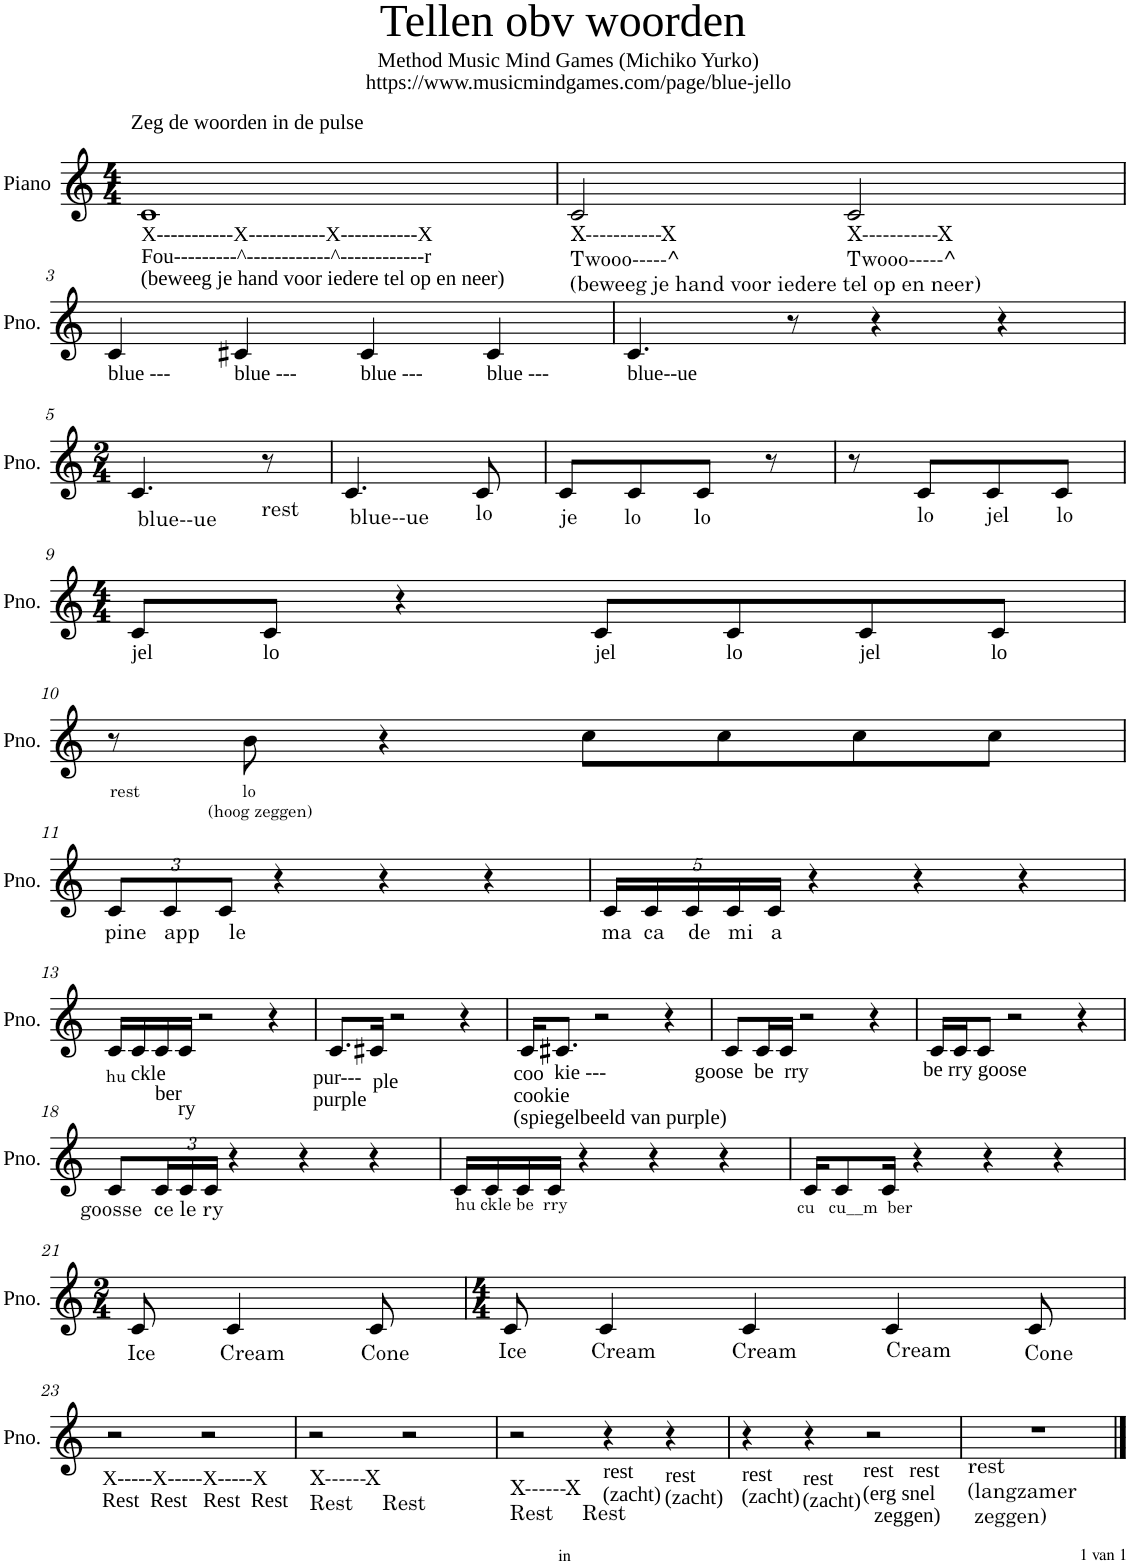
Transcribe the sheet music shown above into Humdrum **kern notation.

**kern
*part1
*staff1
*I"Piano
*I'Pno.
*clefG2
*k[]
*M4/4
=1
!LO:TX:b:t=X-----------X-----------X-----------X
!LO:TX:b:t=Fou---------^------------^------------r
!LO:TX:b:t=(beweeg je hand voor iedere tel op en neer)
1c
=2
!LO:TX:b:t=X-----------X
!LO:TX:b:t=Twooo-----^
!LO:TX:b:t=(beweeg je hand voor iedere tel op en neer)
2c/
!LO:TX:b:t=X-----------X
!LO:TX:b:t=Twooo-----^
2c/
!!LO:LB:g=z
=3
!LO:TX:b:t=blue ---
!LO:TX:a:t=Zeg de woorden in de pulse
4c/
!LO:TX:b:t=blue ---
4c#X/
!LO:TX:b:t=blue ---
4c#/
!LO:TX:b:t=blue ---
4c#/
=4
!LO:TX:b:t=blue--ue
4.c/
8r
4r
4r
!!LO:LB:g=z
=5
*M2/4
!LO:TX:b:t=blue--ue
4.c/
!LO:TX:b:t=rest
8r
=6
!LO:TX:b:t=blue--ue
4.c/
!LO:TX:b:t=lo
8c/
=7
!LO:TX:b:t=je        lo         lo
8c/L
8c/
8c/J
8r
=8
8r
!LO:TX:b:t=lo         jel        lo
8c/L
8c/
8c/J
!!LO:LB:g=z
=9
*M4/4
!LO:TX:b:t=jel
8c/L
!LO:TX:b:t=lo
8c/J
4r
!LO:TX:b:t=jel
8c/L
!LO:TX:b:t=lo
8c/
!LO:TX:b:t=jel
8c/
!LO:TX:b:t=lo
8c/J
!!LO:LB:g=z
=10
!LO:TX:b:t=rest                      lo
!LO:TX:b:t=(hoog zeggen)
8r
8b\
4r
8cc\L
8cc\
8cc\
8cc\J
!!LO:LB:g=z
=11
*Xbrackettup
!LO:TX:b:t=pine   app     le
12c/L
12c/
12c/J
4r
4r
4r
=12
!LO:TX:b:t=ma  ca    de   mi   a
20c/LL
20c/
20c/
20c/
20c/JJ
4r
4r
4r
!!LO:LB:g=z
=13
!LO:TX:b:t=hu
16c/LL
!LO:TX:b:t=ckle
16c/
!LO:TX:b:t=ber
16c/
!LO:TX:b:t=ry
16c/JJ
2r
4r
=14
!LO:TX:b:t=pur---
!LO:TX:b:t=purple
8.c/L
!LO:TX:b:t=ple
16c#X/Jk
2r
4r
=15
!LO:TX:b:t=coo
!LO:TX:b:t=cookie
!LO:TX:b:t=(spiegelbeeld van purple)
16c/KL
!LO:TX:b:t=kie ---
8.c#X/J
2r
4r
=16
8c/L
!LO:TX:b:t=goose  be  rry
16c/L
16c/JJ
2r
4r
=17
16c/LL
16c/J
!LO:TX:b:t=be rry goose
8c/J
2r
4r
!!LO:LB:g=z
=18
!LO:TX:b:t=goosse  ce le ry
8c/L
24c/L
24c/
24c/JJ
4r
4r
4r
=19
!LO:TX:b:t=hu ckle be  rry
16c/LL
16c/
16c/
16c/JJ
4r
4r
4r
=20
!LO:TX:b:t=cu   cu__m  ber
16c/KL
8c/
16c/Jk
4r
4r
4r
!!LO:LB:g=z
=21
*M2/4
!LO:TX:b:t=Ice           Cream             Cone
8c/
4c/
8c/
=22
*M4/4
!LO:TX:b:t=Ice           Cream             Cream
8c/
4c/
4c/
!LO:TX:b:t=Cream
4c/
!LO:TX:b:t=Cone
8c/
!!LO:LB:g=z
=23
2r
!LO:TX:b:t=X-----X-----X-----X
!LO:TX:b:t=Rest  Rest   Rest  Rest
2r
=24
2r
!LO:TX:b:t=X------X
!LO:TX:b:t=Rest     Rest
2r
=25
!LO:TX:b:t=X------X
!LO:TX:b:t=Rest     Rest
2r
!LO:TX:b:t=rest
!LO:TX:b:t=(zacht)
4r
!LO:TX:b:t=rest
!LO:TX:b:t=(zacht)
4r
=26
!LO:TX:b:t=rest
!LO:TX:b:t=(zacht)
4r
!LO:TX:b:t=rest
!LO:TX:b:t=(zacht)
4r
!LO:TX:b:t=rest   rest
!LO:TX:b:t=(erg snel
!LO:TX:b:t=zeggen)
2r
=27
!LO:TX:b:t=rest
!LO:TX:b:t=(langzamer
!LO:TX:b:t=zeggen)
1r
==
*-
